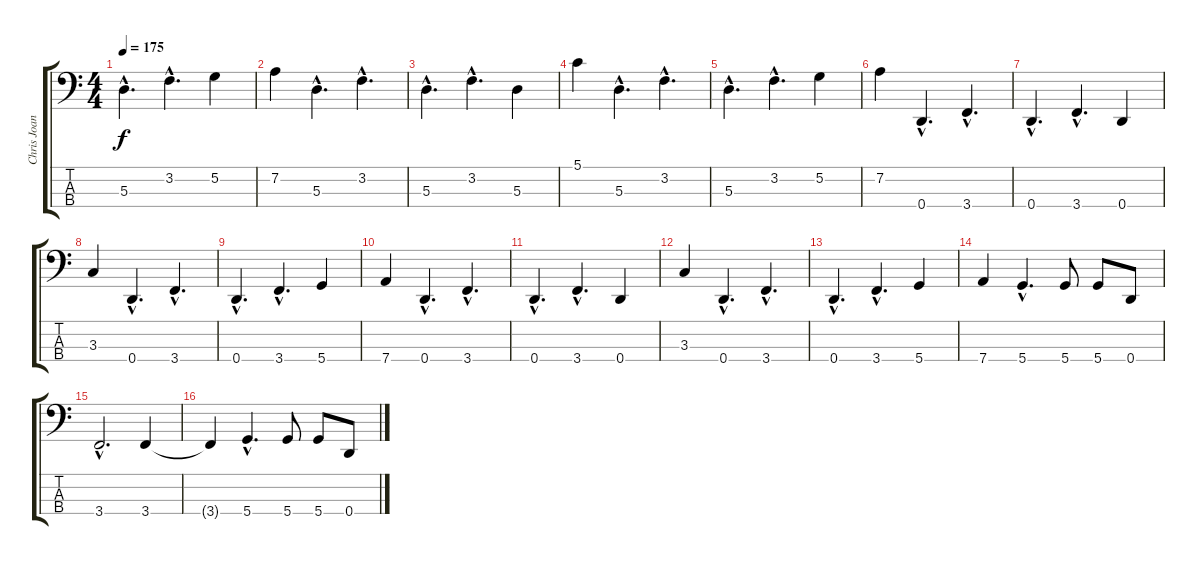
\track ("Chris Joannou" "Chris Joan") {instrument electricbasspick}
\staff {score tabs}
\tuning (G2 D2 A1 D1) {hide}
\ts (4 4)
\tempo 175
\clef f4
\ks c
5.3{hac}.4{d dy f} 3.2{hac}.4{d} 5.2.4 |
7.2.4 5.3{hac}.4{d} 3.2{hac}.4{d} |
5.3{hac}.4{d} 3.2{hac}.4{d} 5.3.4 |
5.1.4 5.3{hac}.4{d} 3.2{hac}.4{d} |
5.3{hac}.4{d} 3.2{hac}.4{d} 5.2.4 |
7.2.4 0.4{hac}.4{d} 3.4{hac}.4{d} |
0.4{hac}.4{d} 3.4{hac}.4{d} 0.4.4 |
3.3.4 0.4{hac}.4{d} 3.4{hac}.4{d} |
0.4{hac}.4{d} 3.4{hac}.4{d} 5.4.4 |
7.4.4 0.4{hac}.4{d} 3.4{hac}.4{d} |
0.4{hac}.4{d} 3.4{hac}.4{d} 0.4.4 |
3.3.4 0.4{hac}.4{d} 3.4{hac}.4{d} |
0.4{hac}.4{d} 3.4{hac}.4{d} 5.4.4 |
7.4.4 5.4{hac}.4{d} 5.4.8 5.4.8 0.4.8 |
3.4{hac}.2{d} 3.4.4 |
3.4{t}.4 5.4{hac}.4{d} 5.4.8 5.4.8 0.4.8
